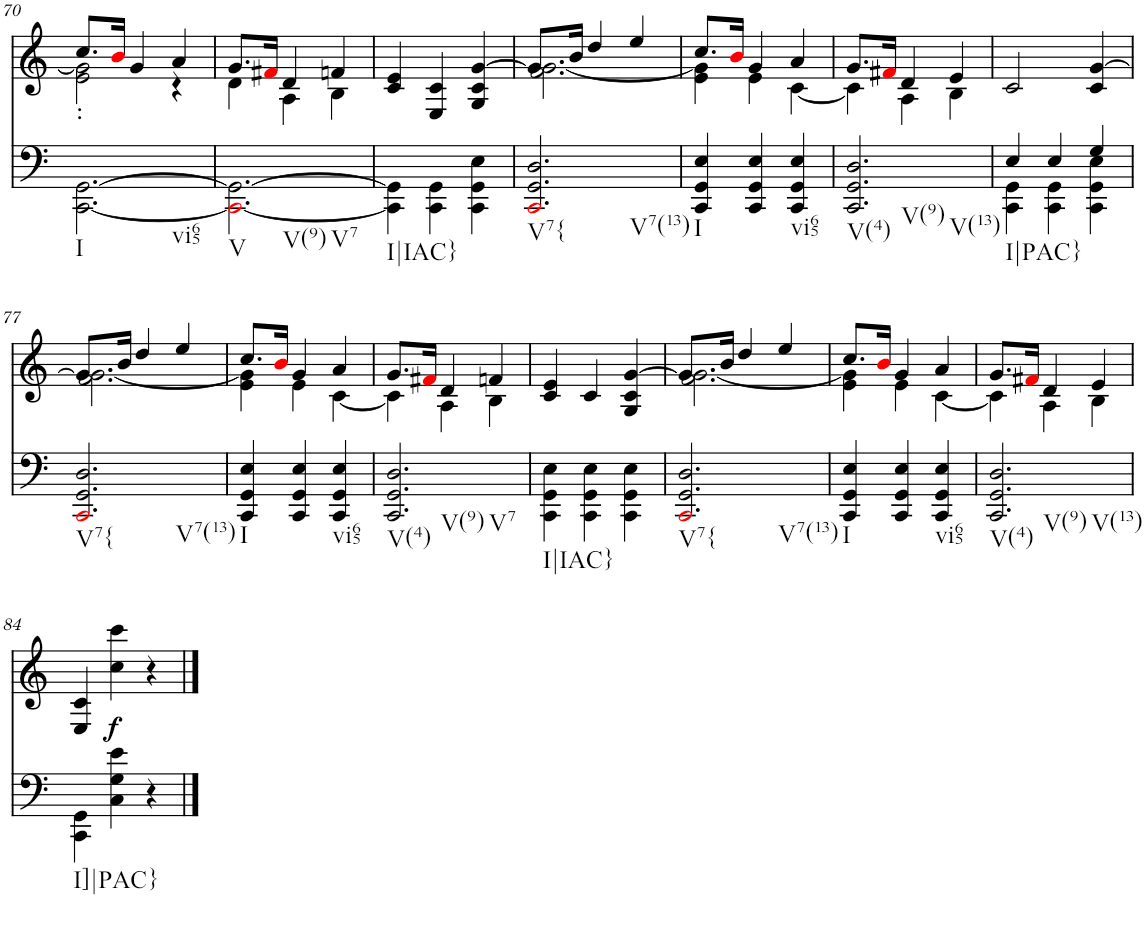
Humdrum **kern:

**kern	**kern	**dynam
*part2	*part1	*part1
*staff2	*staff1	*staff1
*I"piano	*I"piano	*
*I'Pno	*I'Pno	*
!!LO:PB:g=z
*clefF4	*clefG2	*
*k[]	*k[]	*
*M3/4	*M3/4	*
=70	=70	=70
*	*^	*
!LO:TX:b:t=I	!	!	!
!LO:TX:b:t=vi65	!	!	!
[2.CC\ [2.GG\	8.cc/L	2e\' 2g\]'	.
.	16bi/Jk	.	.
.	4g/	.	.
.	4a/	4r	.
=71	=71	=71	=71
!LO:TX:b:t=V	!	!	!
!LO:TX:b:t=V(9)	!	!	!
!LO:TX:b:t=V7	!	!	!
2.CCi\_ 2.GG\_	8.g/L	4d\	.
.	16f#Xi/Jk	.	.
.	4d/	4A\	.
.	4fn/	4B\	.
=72	=72	=72	=72
!LO:TX:b:t=I|IAC}	!	!	!
*	*v	*v	*
4CC\] 4GG\]	4c/ 4e/	.
4CC\ 4GG\	4E/ 4c/	.
4CC\ 4GG\ 4E\	4G/ 4c/ [4g/	.
=73	=73	=73
*	*^	*
!LO:TX:b:t=V7{	!	!	!
!LO:TX:b:t=V7(13)	!	!	!
2.CCi/ 2.GG/ 2.D/	8.g/L]	2.f\ [2.g\	.
.	16b/Jk	.	.
.	4dd/	.	.
.	4ee/	.	.
=74	=74	=74	=74
!LO:TX:b:t=I	!	!	!
4CC/ 4GG/ 4E/	8.cc/L	4e\ 4g\]	.
.	16bi/Jk	.	.
4CC/ 4GG/ 4E/	4g/	4e\	.
!LO:TX:b:t=vi65	!	!	!
4CC/ 4GG/ 4E/	4a/	[4c\	.
=75	=75	=75	=75
!LO:TX:b:t=V(4)	!	!	!
!LO:TX:b:t=V(9)	!	!	!
!LO:TX:b:t=V(13)	!	!	!
2.CC/ 2.GG/ 2.D/	8.g/L	4c\]	.
.	16f#Xi/Jk	.	.
.	4d/	4A\	.
.	4e/	4B\	.
=76	=76	=76	=76
*^	*	*	*
!LO:TX:b:t=I|PAC}	!	!	!	!
*	*	*v	*v	*
4E/	4CC\ 4GG\	2c/	.
4E/	4CC\ 4GG\	.	.
4G/	4CC\ 4GG\ 4E\	4c/ [4g/	.
!!LO:LB:g=z
=77	=77	=77	=77
*	*	*^	*
!LO:TX:b:t=V7{	!	!	!	!
!LO:TX:b:t=V7(13)	!	!	!	!
*v	*v	*	*	*
2.CCi/ 2.GG/ 2.D/	8.g/L]	2.f\ [2.g\	.
.	16b/Jk	.	.
.	4dd/	.	.
.	4ee/	.	.
=78	=78	=78	=78
!LO:TX:b:t=I	!	!	!
4CC/ 4GG/ 4E/	8.cc/L	4e\ 4g\]	.
.	16bi/Jk	.	.
4CC/ 4GG/ 4E/	4g/	4e\	.
!LO:TX:b:t=vi65	!	!	!
4CC/ 4GG/ 4E/	4a/	[4c\	.
=79	=79	=79	=79
!LO:TX:b:t=V(4)	!	!	!
!LO:TX:b:t=V(9)	!	!	!
!LO:TX:b:t=V7	!	!	!
2.CC/ 2.GG/ 2.D/	8.g/L	4c\]	.
.	16f#Xi/Jk	.	.
.	4d/	4A\	.
.	4fn/	4B\	.
=80	=80	=80	=80
!LO:TX:b:t=I|IAC}	!	!	!
*	*v	*v	*
4CC\ 4GG\ 4E\	4c/ 4e/	.
4CC\ 4GG\ 4E\	4c/	.
4CC\ 4GG\ 4E\	4G/ 4c/ [4g/	.
=81	=81	=81
*	*^	*
!LO:TX:b:t=V7{	!	!	!
!LO:TX:b:t=V7(13)	!	!	!
2.CCi/ 2.GG/ 2.D/	8.g/L]	2.f\ [2.g\	.
.	16b/Jk	.	.
.	4dd/	.	.
.	4ee/	.	.
=82	=82	=82	=82
!LO:TX:b:t=I	!	!	!
4CC/ 4GG/ 4E/	8.cc/L	4e\ 4g\]	.
.	16bi/Jk	.	.
4CC/ 4GG/ 4E/	4g/	4e\	.
!LO:TX:b:t=vi65	!	!	!
4CC/ 4GG/ 4E/	4a/	[4c\	.
=83	=83	=83	=83
!LO:TX:b:t=V(4)	!	!	!
!LO:TX:b:t=V(9)	!	!	!
!LO:TX:b:t=V(13)	!	!	!
2.CC/ 2.GG/ 2.D/	8.g/L	4c\]	.
.	16f#Xi/Jk	.	.
.	4d/	4A\	.
.	4e/	4B\	.
!!LO:LB:g=z
=84	=84	=84	=84
!LO:TX:b:t=I]|PAC}	!	!	!
*	*v	*v	*
4CC\ 4GG\	4E/ 4c/	.
!	!	!LO:DY:b
4C\ 4G\ 4e\	4cc\ 4ccc\	f
4r	4r	.
==	==	==
*-	*-	*-
